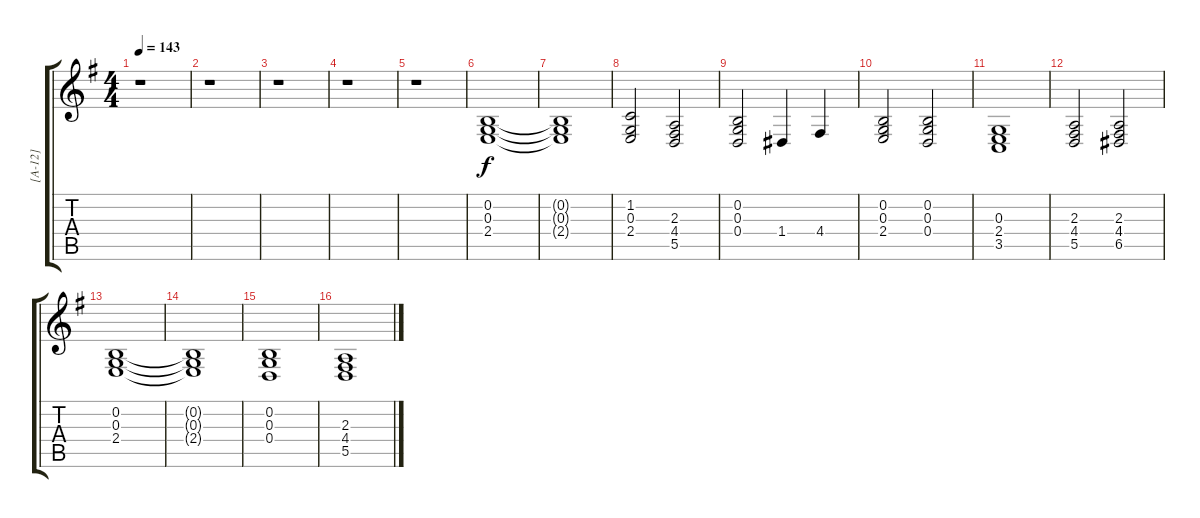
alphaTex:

\track ("[A-12] " "[A-12] ") {instrument stringensemble1}
\staff {score tabs}
\tuning (E4 B3 G3 D3 A2 E2) {hide}
\ts (4 4)
\tempo 143
\clef g2
\ks g
r.1{dy mf} |
r.1 |
r.1 |
r.1 |
r.1 |
(0.2 0.3 2.4).1{dy f volume 11} |
(0.2{t} 0.3{t} 2.4{t}).1 |
(1.2 0.3 2.4).2 (2.3 4.4 5.5).2 |
(0.2 0.3 0.4).2 1.4.4 4.4.4 |
(0.2 0.3 2.4).2 (0.2 0.3 0.4).2 |
(0.3 2.4 3.5).1 |
(2.3 4.4 5.5).2 (2.3 4.4 6.5).2 |
(0.2 0.3 2.4).1 |
(0.2{t} 0.3{t} 2.4{t}).1 |
(0.2 0.3 0.4).1 |
(2.3 4.4 5.5).1
